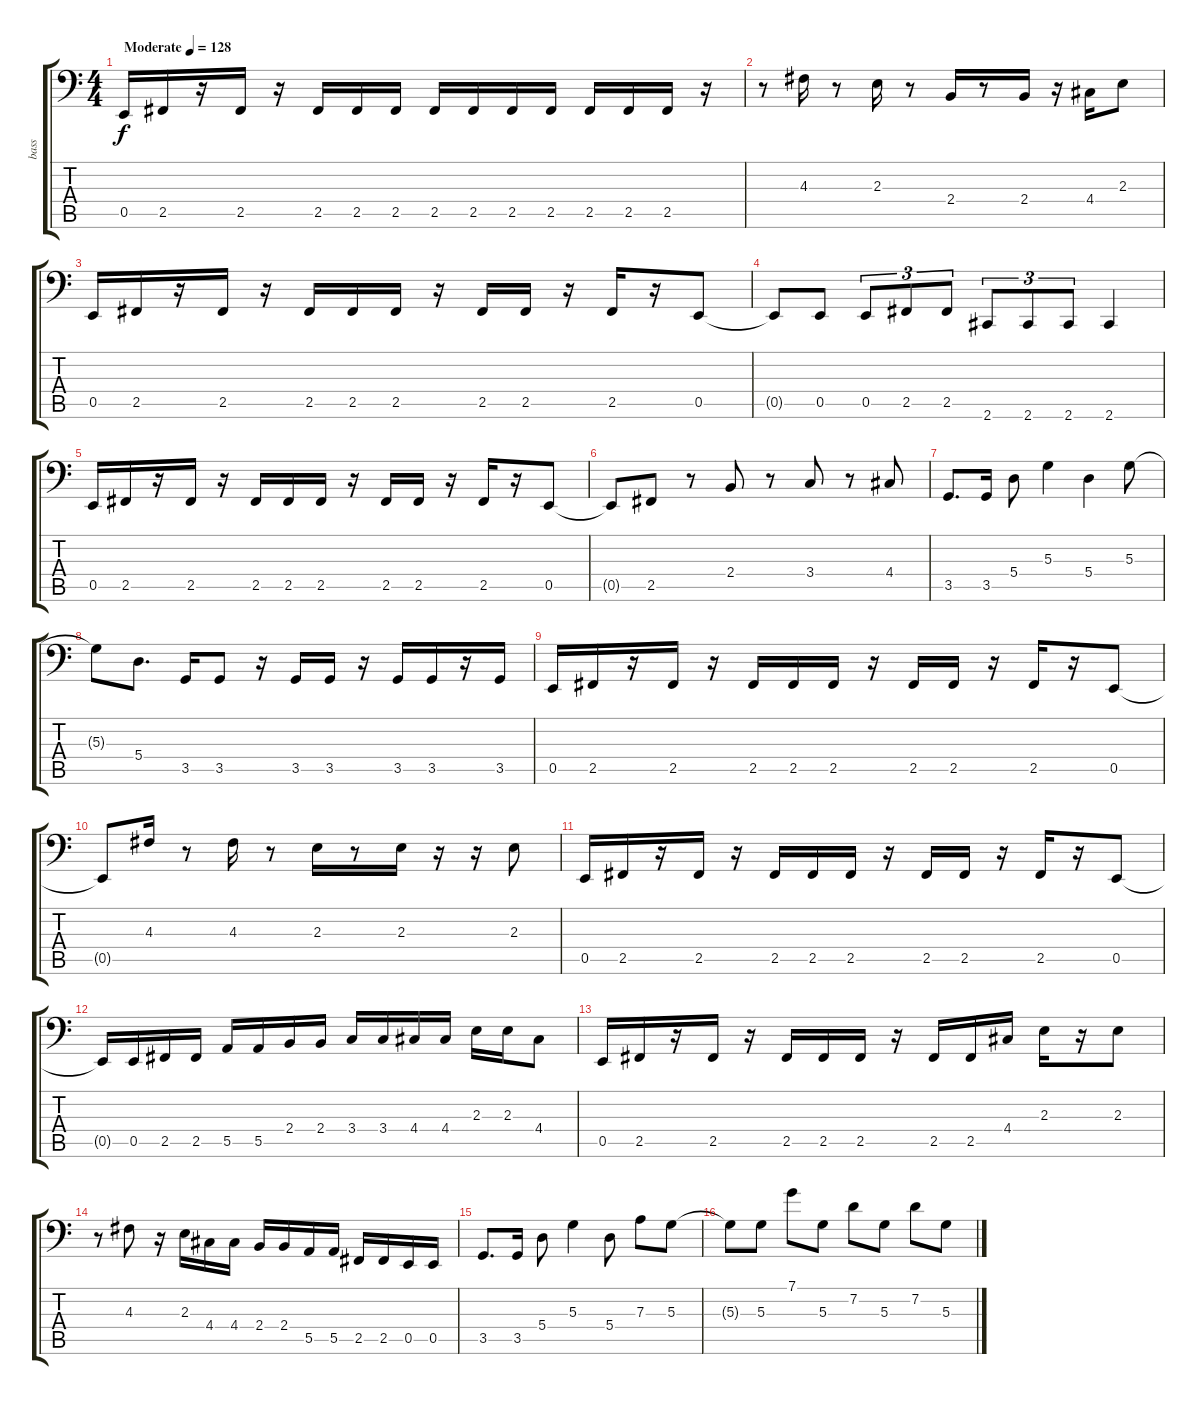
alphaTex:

\track ("bass" "bass") {instrument electricbassfinger bank 177}
\staff {score tabs}
\tuning (C3 G2 D2 A1 E1 B0) {hide}
\ts (4 4)
\tempo (128 "Moderate")
\clef f4
\ks c
0.5.16{dy f instrument electricbassfinger} 2.5.16 r.16 2.5.16 r.16 2.5.16 2.5.16 2.5.16 2.5.16 2.5.16 2.5.16 2.5.16 2.5.16 2.5.16 2.5.16 r.16 |
r.8 4.3.16 r.8 2.3.16 r.8 2.4.16 r.8 2.4.16 r.16 4.4.16 2.3.8 |
0.5.16 2.5.16 r.16 2.5.16 r.16 2.5.16 2.5.16 2.5.16 r.16 2.5.16 2.5.16 r.16 2.5.16 r.16 0.5.8 |
0.5{t}.8 0.5.8 0.5.8{tu (3 2)} 2.5.8{tu (3 2)} 2.5.8{tu (3 2)} 2.6.8{tu (3 2)} 2.6.8{tu (3 2)} 2.6.8{tu (3 2)} 2.6.4 |
0.5.16 2.5.16 r.16 2.5.16 r.16 2.5.16 2.5.16 2.5.16 r.16 2.5.16 2.5.16 r.16 2.5.16 r.16 0.5.8 |
0.5{t}.8 2.5.8 r.8 2.4.8 r.8 3.4.8 r.8 4.4.8 |
3.5.8{d} 3.5.16 5.4.8 5.3.4 5.4.4 5.3.8 |
5.3{t}.8 5.4.8{d} 3.5.16 3.5.8 r.16 3.5.16 3.5.16 r.16 3.5.16 3.5.16 r.16 3.5.16 |
0.5.16 2.5.16 r.16 2.5.16 r.16 2.5.16 2.5.16 2.5.16 r.16 2.5.16 2.5.16 r.16 2.5.16 r.16 0.5.8 |
0.5{t}.8 4.3.16 r.8 4.3.16 r.8 2.3.16 r.8 2.3.16 r.16 r.16 2.3.8 |
0.5.16 2.5.16 r.16 2.5.16 r.16 2.5.16 2.5.16 2.5.16 r.16 2.5.16 2.5.16 r.16 2.5.16 r.16 0.5.8 |
0.5{t}.16 0.5.16 2.5.16 2.5.16 5.5.16 5.5.16 2.4.16 2.4.16 3.4.16 3.4.16 4.4.16 4.4.16 2.3.16 2.3.16 4.4.8 |
0.5.16 2.5.16 r.16 2.5.16 r.16 2.5.16 2.5.16 2.5.16 r.16 2.5.16 2.5.16 4.4.16 2.3.16 r.16 2.3.8 |
r.8 4.3.8 r.16 2.3.16 4.4.16 4.4.16 2.4.16 2.4.16 5.5.16 5.5.16 2.5.16 2.5.16 0.5.16 0.5.16 |
3.5.8{d} 3.5.16 5.4.8 5.3.4 5.4.8 7.3.8 5.3.8 |
5.3{t}.8 5.3.8 7.1.8 5.3.8 7.2.8 5.3.8 7.2.8 5.3.8
